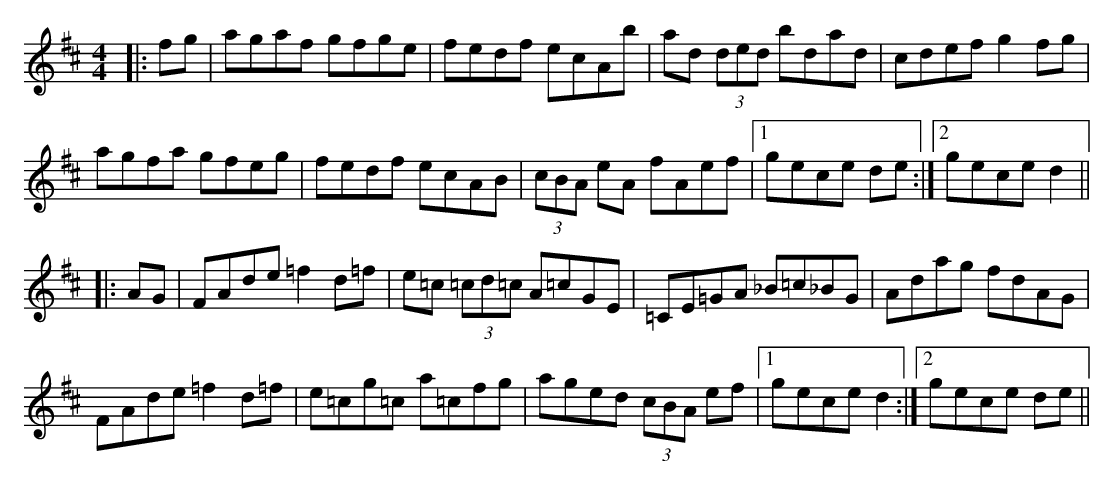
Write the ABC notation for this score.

X:1
M:4/4
K:D
|:fg|agaf gfge|fedf ecAb|ad (3ded bdad|cdef g2fg|
agfa gfeg|fedf ecAB|(3cBA eA fAef|1 gece de:|2 gece d2||
|:AG|FAde =f2d=f|e=c (3=cd=c A=cGE|=CE=GA _B=c_BG|Adag fdAG|
FAde =f2d=f|e=cg=c a=cfg|aged (3cBA ef|1 gece d2:|2 gece de||
